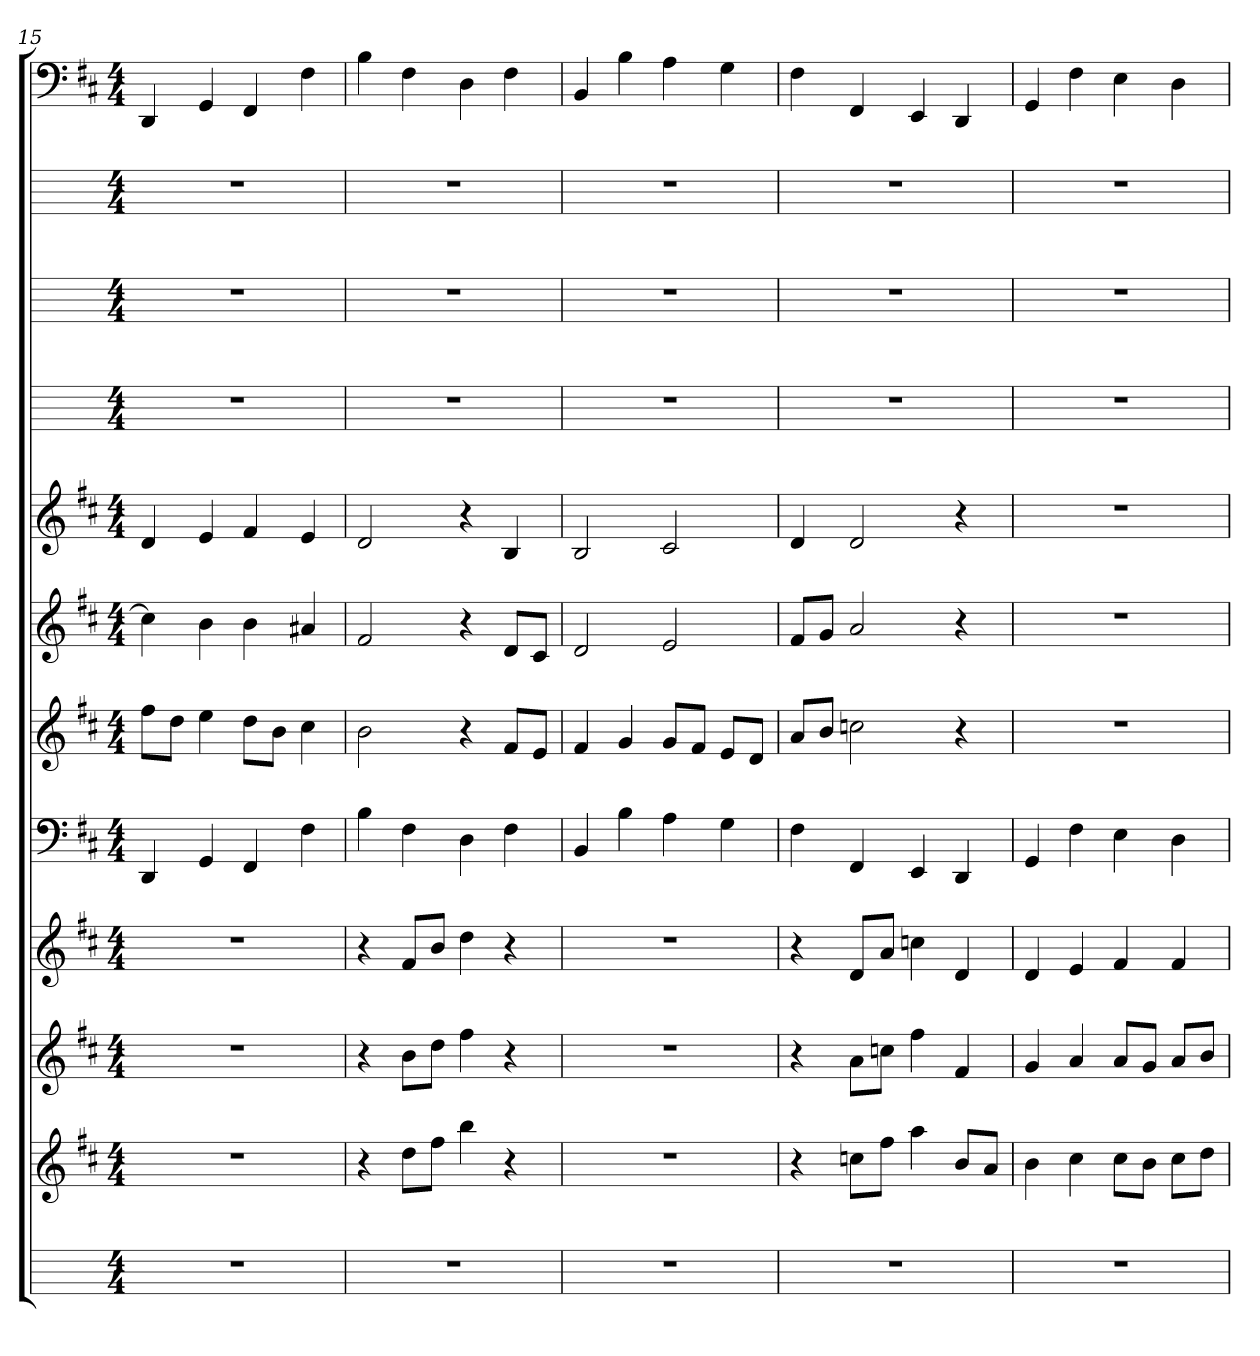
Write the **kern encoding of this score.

**kern	**kern	**kern	**kern	**kern	**kern	**kern	**kern	**kern	**kern	**kern	**kern
*part12	*part11	*part10	*part9	*part8	*part7	*part6	*part5	*part4	*part3	*part2	*part1
*staff12	*staff11	*staff10	*staff9	*staff8	*staff7	*staff6	*staff5	*staff4	*staff3	*staff2	*staff1
*k[]	*k[f#c#]	*k[f#c#]	*k[f#c#]	*k[f#c#]	*k[f#c#]	*k[f#c#]	*k[f#c#]	*k[]	*k[]	*k[]	*k[f#c#]
*M4/4	*M4/4	*M4/4	*M4/4	*M4/4	*M4/4	*M4/4	*M4/4	*M4/4	*M4/4	*M4/4	*M4/4
=15	=15	=15	=15	=15	=15	=15	=15	=15	=15	=15	=15
1r	1r	1r	1r	4DD	8ff#L	4cc#]	4d	1r	1r	1r	4DD
.	.	.	.	.	8ddJ	.	.	.	.	.	.
.	.	.	.	4GG	4ee	4b	4e	.	.	.	4GG
.	.	.	.	4FF#	8ddL	4b	4f#	.	.	.	4FF#
.	.	.	.	.	8bJ	.	.	.	.	.	.
.	.	.	.	4F#	4cc#	4a#X	4e	.	.	.	4F#
=16	=16	=16	=16	=16	=16	=16	=16	=16	=16	=16	=16
1r	4r	4r	4r	4B	2b	2f#	2d	1r	1r	1r	4B
.	8ddL	8bL	8f#L	4F#	.	.	.	.	.	.	4F#
.	8ff#J	8ddJ	8bJ	.	.	.	.	.	.	.	.
.	4bb	4ff#	4dd	4D	4r	4r	4r	.	.	.	4D
.	4r	4r	4r	4F#	8f#L	8dL	4B	.	.	.	4F#
.	.	.	.	.	8eJ	8c#J	.	.	.	.	.
=17	=17	=17	=17	=17	=17	=17	=17	=17	=17	=17	=17
1r	1r	1r	1r	4BB	4f#	2d	2B	1r	1r	1r	4BB
.	.	.	.	4B	4g	.	.	.	.	.	4B
.	.	.	.	4A	8gL	2e	2c#	.	.	.	4A
.	.	.	.	.	8f#J	.	.	.	.	.	.
.	.	.	.	4G	8eL	.	.	.	.	.	4G
.	.	.	.	.	8dJ	.	.	.	.	.	.
=18	=18	=18	=18	=18	=18	=18	=18	=18	=18	=18	=18
1r	4r	4r	4r	4F#	8aL	8f#L	4d	1r	1r	1r	4F#
.	.	.	.	.	8bJ	8gJ	.	.	.	.	.
.	8ccnL	8aL	8dL	4FF#	2ccn	2a	2d	.	.	.	4FF#
.	8ff#J	8ccnJ	8aJ	.	.	.	.	.	.	.	.
.	4aa	4ff#	4ccn	4EE	.	.	.	.	.	.	4EE
.	8bL	4f#	4d	4DD	4r	4r	4r	.	.	.	4DD
.	8aJ	.	.	.	.	.	.	.	.	.	.
=19	=19	=19	=19	=19	=19	=19	=19	=19	=19	=19	=19
1r	4b	4g	4d	4GG	1r	1r	1r	1r	1r	1r	4GG
.	4cc#	4a	4e	4F#	.	.	.	.	.	.	4F#
.	8cc#L	8aL	4f#	4E	.	.	.	.	.	.	4E
.	8bJ	8gJ	.	.	.	.	.	.	.	.	.
.	8cc#L	8aL	4f#	4D	.	.	.	.	.	.	4D
.	8ddJ	8bJ	.	.	.	.	.	.	.	.	.
=	=	=	=	=	=	=	=	=	=	=	=
*-	*-	*-	*-	*-	*-	*-	*-	*-	*-	*-	*-
